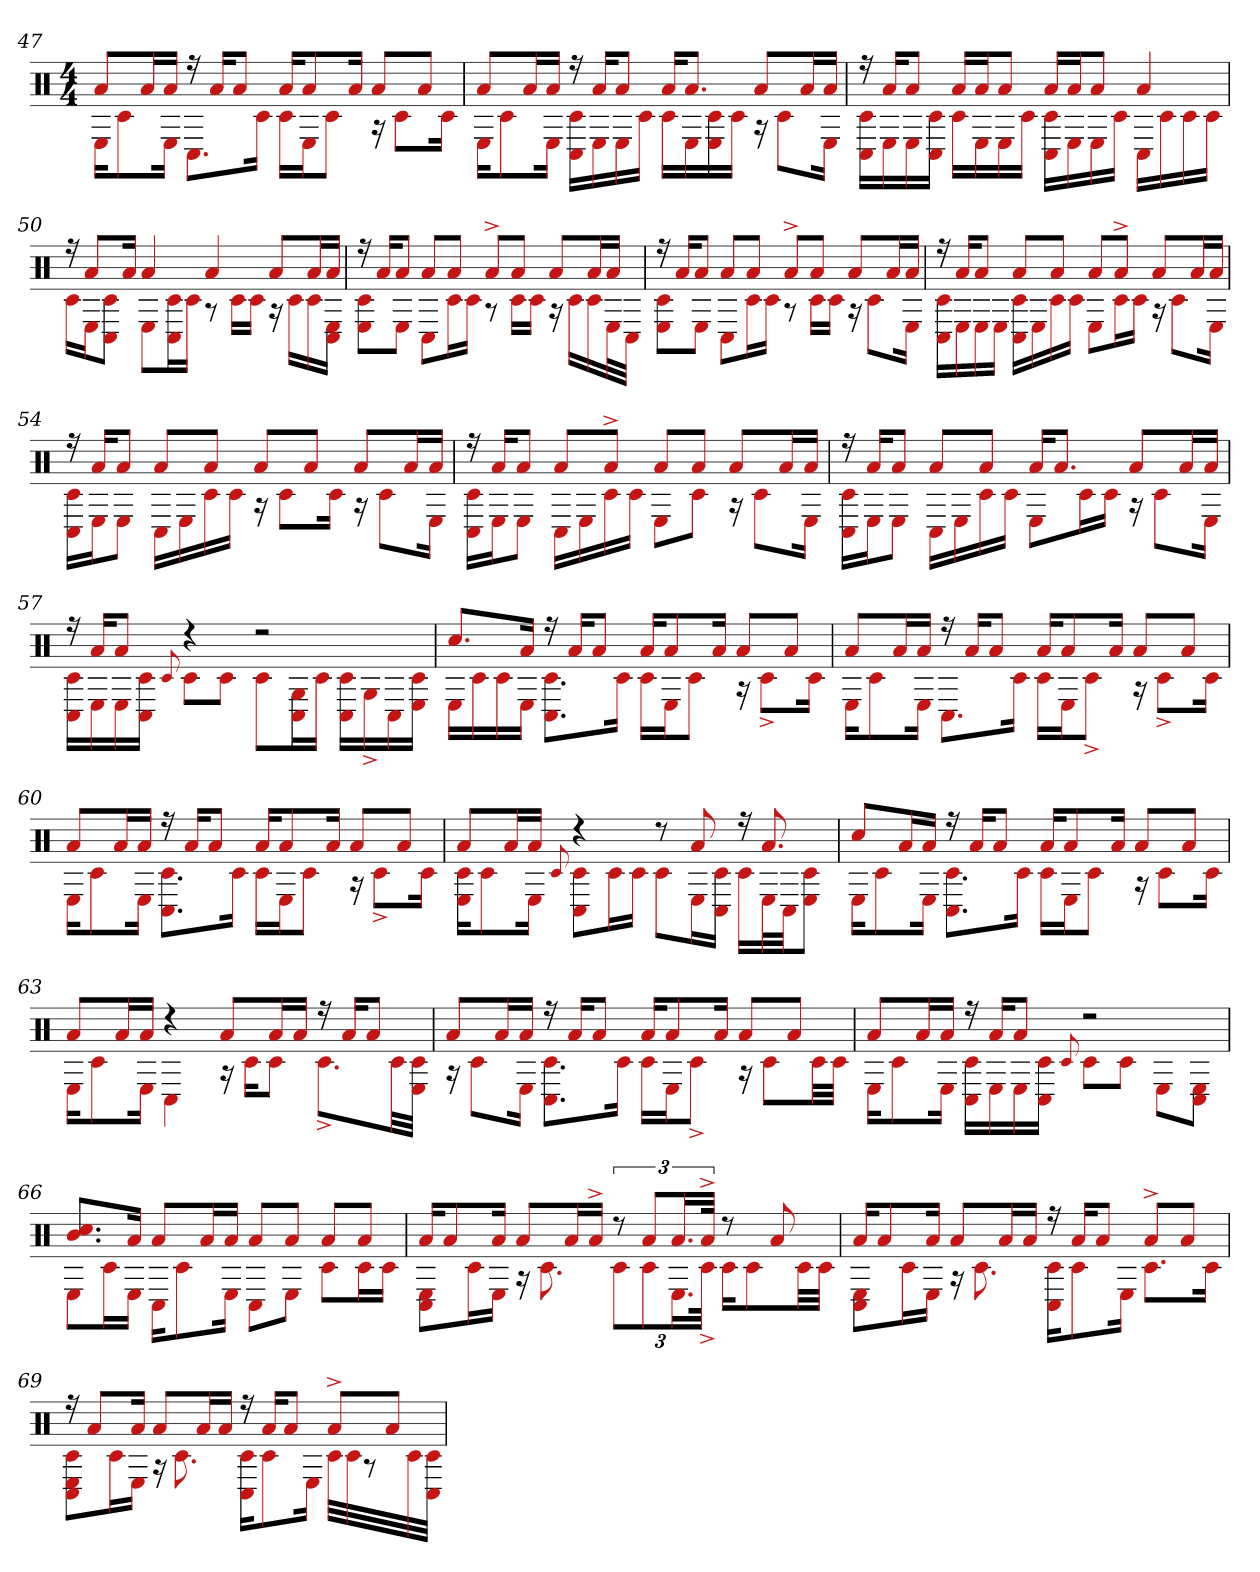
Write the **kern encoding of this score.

**kern
*part1
*staff1
*clefX
*k[]
*M4/4
=47
*^
8aL	16EKL
.	8c#
16aL	.
16aJJ	16EJk
16r	8.C#L
16aKL	.
8aJ	.
.	16c#Jk
16aKL	16c#LL
8a	16EJ
.	8c#J
16aJk	.
8aL	16r
.	8c#L
8aJ	.
.	16c#Jk
=48	=48
8aL	16EKL
.	8c#
16aL	.
16aJJ	16EJk
16r	16C# 16c#LL
16aKL	16E
8aJ	16E
.	16c#JJ
16aKL	16c#LL
8.aJ	16E
.	16E 16c#
.	16c#JJ
8aL	16r
.	8c#L
16aL	.
16aJJ	16EJk
=49	=49
16r	16C# 16c#LL
16aKL	16E
8aJ	16E
.	16c# 16C#JJ
16aLL	16c#LL
16aJ	16E
8aJ	16E
.	16c#JJ
16aLL	16C# 16c#LL
16aJ	16E
8aJ	16E
.	16c#JJ
4a	16C#LL
.	16c#
.	16c#
.	16c#JJ
=50	=50
16r	16c#LL
8aL	16EJ
.	8C# 8c#J
16aJk	.
4a	8EL
.	16C# 16c#L
.	16c#JJ
4a	8r
.	16c#LL
.	16c#JJ
8aL	16r
.	16c#LL
16aL	16c#
16aJJ	16E 16C#JJ
=51	=51
16r	8c# 8EL
16aKL	.
8aJ	8EJ
8aL	8C#L
8aJ	16c#L
.	16c#JJ
8a^L	8r
8aJ	16c#LL
.	16c#JJ
8aL	16r
.	16c#LL
16aL	16c#
16aJJ	32EL
.	32C#JJJ
=52	=52
16r	8c# 8EL
16aKL	.
8aJ	8EJ
8aL	8C#L
8aJ	16c#L
.	16c#JJ
8a^L	8r
8aJ	16c#LL
.	16c#JJ
8aL	16r
.	8c#L
16aL	.
16aJJ	16EJk
=53	=53
16r	16C# 16c#LL
16aKL	16E
8aJ	16E
.	16EJJ
8aL	16c# 16C#LL
.	16E
8aJ	16c#
.	16c#JJ
8aL	8EL
8a^J	16c#L
.	16c#JJ
8aL	16r
.	8c#L
16aL	.
16aJJ	16EJk
=54	=54
16r	16C# 16c#LL
16aKL	16EJ
8aJ	8EJ
8aL	16C#LL
.	16E
8aJ	16c#
.	16c#JJ
8aL	16r
.	8c#L
8aJ	.
.	16c#Jk
8aL	16r
.	8c#L
16aL	.
16aJJ	16EJk
=55	=55
16r	16C# 16c#LL
16aKL	16EJ
8aJ	8EJ
8aL	16C#LL
.	16E
8a^J	16c#
.	16c#JJ
8aL	8EL
8aJ	8c#J
8aL	16r
.	8c#L
16aL	.
16aJJ	16EJk
=56	=56
16r	16C# 16c#LL
16aKL	16EJ
8aJ	8EJ
8aL	16C#LL
.	16E
8aJ	16c#
.	16c#JJ
16aKL	8EL
8.aJ	.
.	16c#L
.	16c#JJ
8aL	16r
.	8c#L
16aL	.
16aJJ	16EJk
=57	=57
16r	16C# 16c#LL
16aKL	16E
8aJ	16E
.	16c# 16C#JJ
.	8qqc#
4r	8c#L
.	8c#J
2r	8c#L
.	16C# 16GL
.	16c#JJ
.	16C# 16c#LL
.	16G^
.	16C#
.	16c# 16EJJ
=58	=58
8.cc#L	16ELL
.	16c#
.	16c#
16aJk	16EJJ
16r	8.c# 8.C#L
16aKL	.
8aJ	.
.	16c#Jk
16aKL	16c#LL
8a	16EJ
.	8c#J
16aJk	.
8aL	16r
.	8c#^L
8aJ	.
.	16c#Jk
=59	=59
8aL	16EKL
.	8c#
16aL	.
16aJJ	16EJk
16r	8.C#L
16aKL	.
8aJ	.
.	16c#Jk
16aKL	16c#LL
8a	16EJ
.	8c#^J
16aJk	.
8aL	16r
.	8c#^L
8aJ	.
.	16c#Jk
=60	=60
8aL	16EKL
.	8c#
16aL	.
16aJJ	16EJk
16r	8.C# 8.c#L
16aKL	.
8aJ	.
.	16c#Jk
16aKL	16c#LL
8a	16EJ
.	8c#J
16aJk	.
8aL	16r
.	8c#^L
8aJ	.
.	16c#Jk
=61	=61
8aL	16c# 16EKL
.	8c#
16aL	.
16aJJ	16EJk
.	8qqc#
4r	8C# 8c#L
.	16c#L
.	16c#JJ
8r	8c#L
8a	16EL
.	16c# 16C#JJ
16r	16c#LL
8.a	32EL
.	32C#JJ
.	8c# 8EJ
=62	=62
8cc#L	16EKL
.	8c#
16aL	.
16aJJ	16EJk
16r	8.c# 8.C#L
16aKL	.
8aJ	.
.	16c#Jk
16aKL	16c#LL
8a	16EJ
.	8c#J
16aJk	.
8aL	16r
.	8c#L
8aJ	.
.	16c#Jk
=63	=63
8aL	16EKL
.	8c#
16aL	.
16aJJ	16EJk
4r	4C#
8aL	16r
.	16c#KL
16aL	8c#J
16aJJ	.
16r	8.c#^L
16aKL	.
8aJ	.
.	32c#LL
.	32c# 32EJJJ
=64	=64
8aL	16r
.	8c#L
16aL	.
16aJJ	16EJk
16r	8.C# 8.c#L
16aKL	.
8aJ	.
.	16c#Jk
16aKL	16c#LL
8a	16EJ
.	8c#^J
16aJk	.
8aL	16r
.	8c#L
8aJ	.
.	32c#LL
.	32c#JJJ
=65	=65
8aL	16EKL
.	8c#
16aL	.
16aJJ	16EJk
16r	16C# 16c#LL
16aKL	16E
8aJ	16E
.	16c# 16C#JJ
.	8qqc#
2r	8c#L
.	8c#J
.	8EL
.	8C# 8EJ
=66	=66
8.cc# 8.bL	8EL
.	16c#L
16aJk	16EJJ
8aL	16C#KL
.	8c#
16aL	.
16aJJ	16EJk
8aL	8C#L
8aJ	8EJ
8aL	8c#L
8aJ	16c#L
.	16c#JJ
=67	=67
16aKL	8C# 8EL
8a	.
.	16c#L
16aJk	16EJJ
8aL	16r
.	8.c#
16aL	.
16a^JJ	.
12r	12c#L
12aL	12c#
24.aL	24.EL
48a^JJk	48c#^JJk
8r	16c#KL
.	8c#
8a	.
.	32c#LL
.	32c#JJJ
=68	=68
16aKL	8C# 8EL
8a	.
.	16c#L
16aJk	16EJJ
8aL	16r
.	8.c#
16aL	.
16aJJ	.
16r	16C# 16c#KL
16aKL	8c#
8aJ	.
.	16EJk
8a^L	8.c#L
8aJ	.
.	16c#Jk
=69	=69
16r	8C# 8c# 8EL
8aL	.
.	16c#L
16aJk	16EJJ
8aL	16r
.	8.c#
16aL	.
16aJJ	.
16r	16c# 16C#KL
16aKL	8c#
8aJ	.
.	16EJk
8a^L	32c#LLL
.	32c#
.	8r
8aJ	.
.	32c#
.	32c# 32C#JJJ
*v	*v
=
*-
